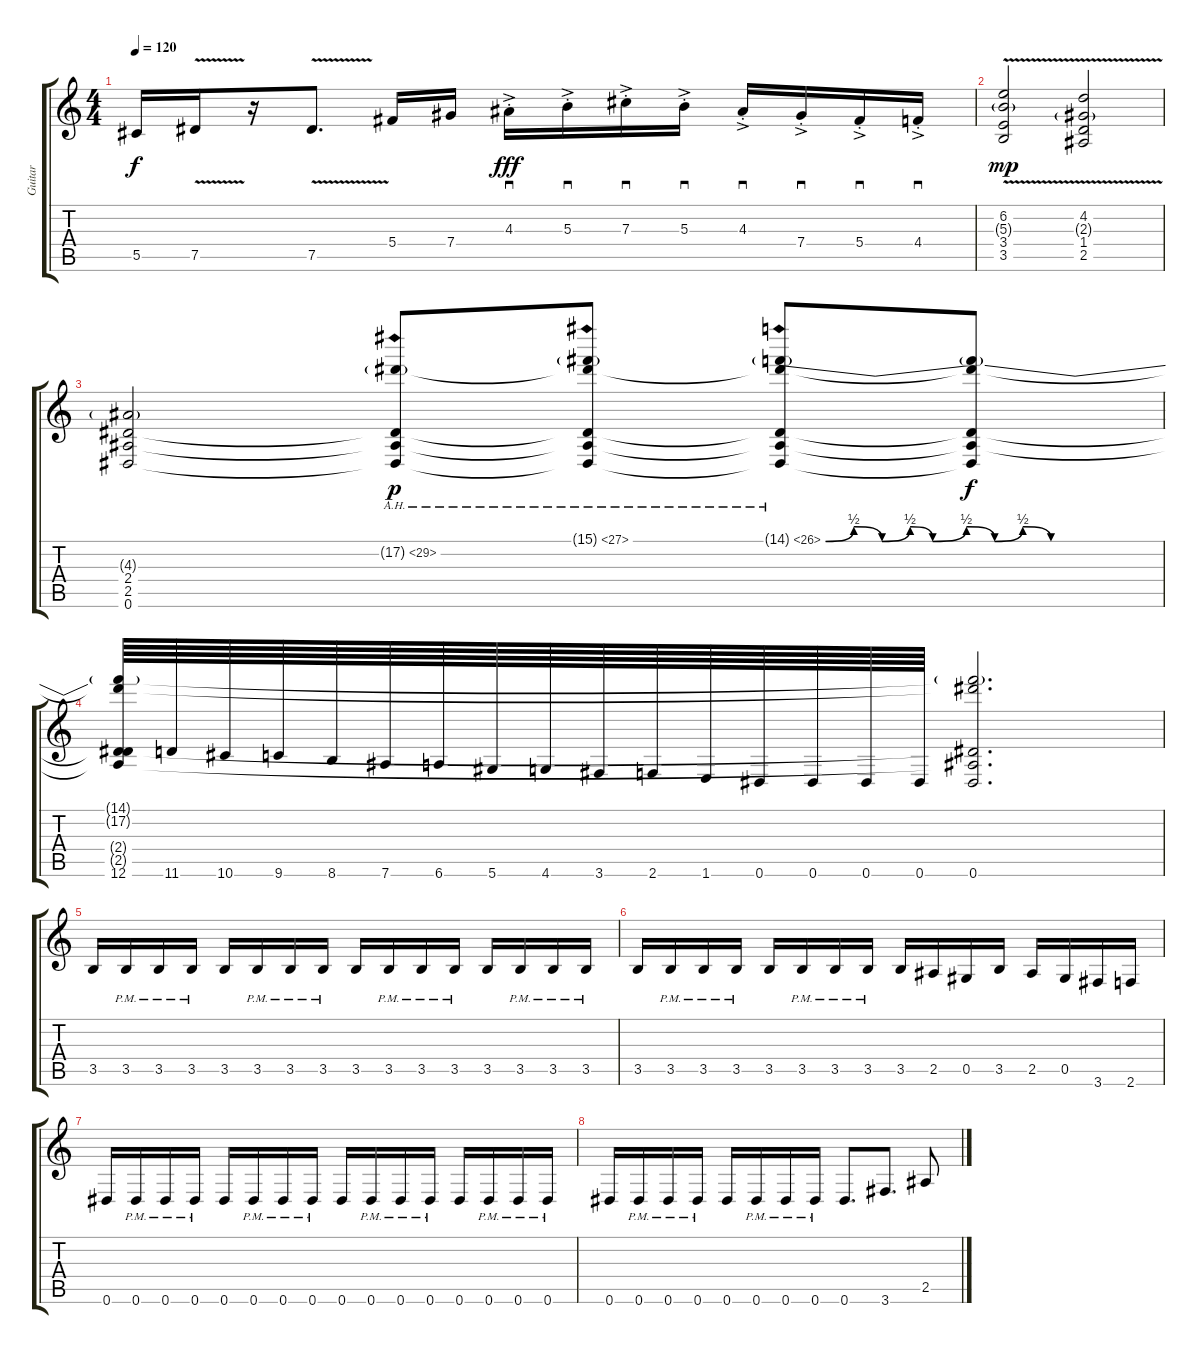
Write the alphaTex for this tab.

\track ("Guitar" "Guitar") {instrument overdrivenguitar}
\staff {score tabs}
\tuning (Eb4 Bb3 Gb3 Db3 Ab2 Eb2) {hide}
\ts (4 4)
\tempo 120
\clef g2
\ks c
5.5.16{dy f} 7.5{v}.16 r.16 7.5{v}.8{d} 5.4.16 7.4.16 4.3{ac st}.16{sd dy fff} 5.3{ac st}.16{sd} 7.3{ac st}.16{sd} 5.3{ac st}.16{sd} 4.3{ac st}.16{sd} 7.4{ac st}.16{sd} 5.4{ac st}.16{sd} 4.4{ac st}.16{sd} |
(6.2{v} 5.3{g} 3.4 3.5).2{dy mp} (4.2{v} 2.3{g} 1.4 2.5).2 |
(4.3{g} 2.4 2.5 0.6).2 (17.2{ah 12 g} 2.4{t} 2.5{t} 0.6{t}).8{dy p} (15.1{ah 12 g} 17.2{t} 2.4{t} 2.5{t} 0.6{t}).8 (14.1{be (custom 0 0 5 2 10 0 15 2 19 0 25 2 30 0 35 2 40 0 60 0) ah 12 g} 17.2{t} 2.4{t} 2.5{t} 0.6{t}).8 (14.1{t} 17.2{t} 2.4{t} 2.5{t} 0.6{t}).8{dy f} |
(14.1{t} 17.2{t} 2.4{t} 2.5{t} 12.6).64{instrument guitarfretnoise} 11.6.64 10.6.64 9.6.64 8.6.64 7.6.64 6.6.64 5.6.64 4.6.64 3.6.64 2.6.64 1.6.64 0.6.64 0.6.64 0.6.64 0.6.64 (14.1{t} 17.2{t} 2.4{t} 2.5{t} 0.6).2{d} |
3.5.16{instrument overdrivenguitar} 3.5{pm}.16 3.5{pm}.16 3.5{pm}.16 3.5.16 3.5{pm}.16 3.5{pm}.16 3.5{pm}.16 3.5.16 3.5{pm}.16 3.5{pm}.16 3.5{pm}.16 3.5.16 3.5{pm}.16 3.5{pm}.16 3.5{pm}.16 |
3.5.16 3.5{pm}.16 3.5{pm}.16 3.5{pm}.16 3.5.16 3.5{pm}.16 3.5{pm}.16 3.5{pm}.16 3.5.16 2.5.16 0.5.16 3.5.16 2.5.16 0.5.16 3.6.16 2.6.16 |
0.6.16 0.6{pm}.16 0.6{pm}.16 0.6{pm}.16 0.6.16 0.6{pm}.16 0.6{pm}.16 0.6{pm}.16 0.6.16 0.6{pm}.16 0.6{pm}.16 0.6{pm}.16 0.6.16 0.6{pm}.16 0.6{pm}.16 0.6{pm}.16 |
0.6.16 0.6{pm}.16 0.6{pm}.16 0.6{pm}.16 0.6.16 0.6{pm}.16 0.6{pm}.16 0.6{pm}.16 0.6.8{d} 3.6.8{d} 2.5.8
